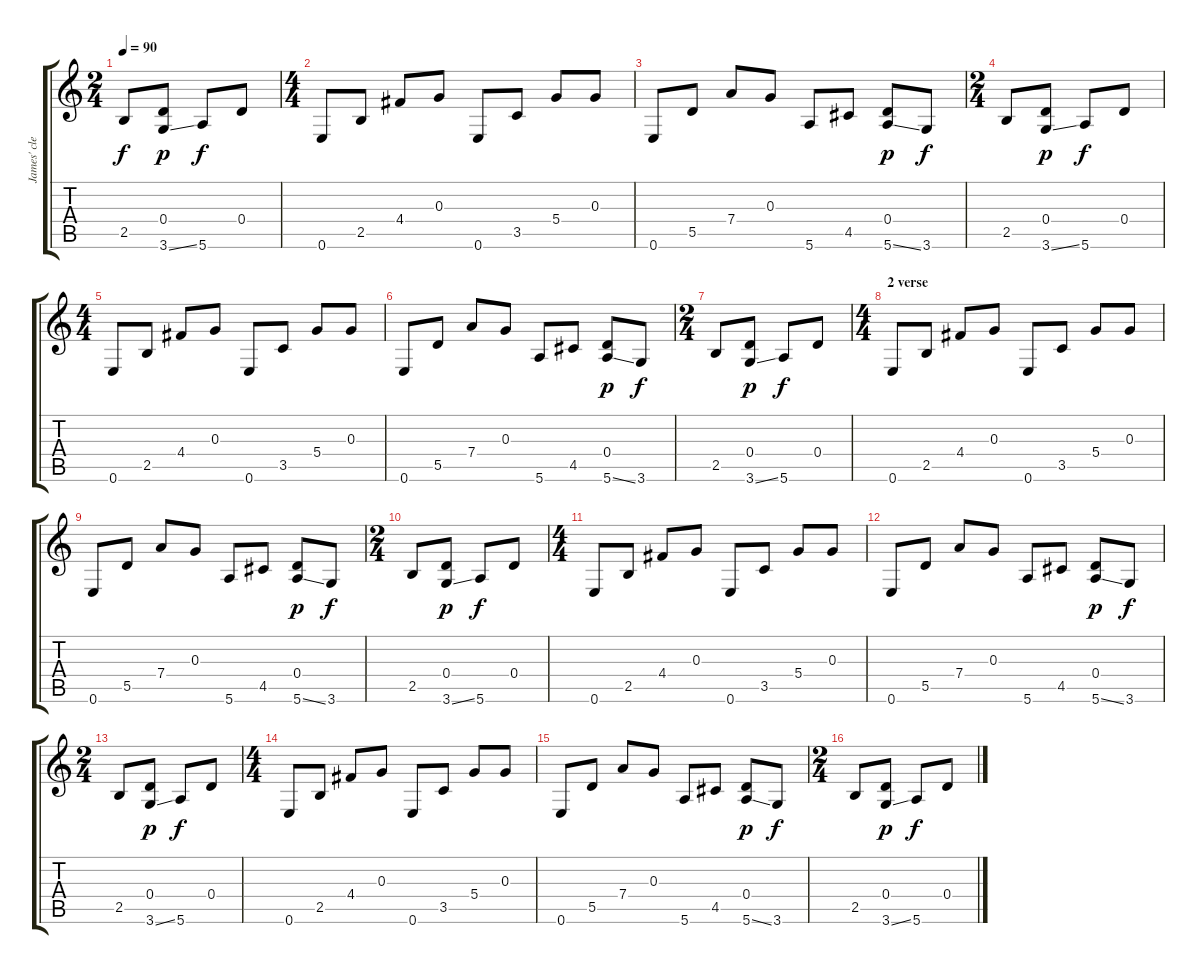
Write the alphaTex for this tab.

\track ("James' clean" "James' cle") {instrument electricguitarclean}
\staff {score tabs}
\tuning (E4 B3 G3 D3 A2 E2) {hide}
\ts (2 4)
\tempo 90
\clef g2
\ks c
2.5.8{dy f} (0.4 3.6{ss}).8{dy p} 5.6.8{dy f} 0.4.8 |
\ts (4 4)
0.6.8 2.5.8 4.4.8 0.3.8 0.6.8 3.5.8 5.4.8 0.3.8 |
0.6.8 5.5.8 7.4.8 0.3.8 5.6.8 4.5.8 (0.4 5.6{ss}).8{dy p} 3.6.8{dy f} |
\ts (2 4)
2.5.8 (0.4 3.6{ss}).8{dy p} 5.6.8{dy f} 0.4.8 |
\ts (4 4)
0.6.8 2.5.8 4.4.8 0.3.8 0.6.8 3.5.8 5.4.8 0.3.8 |
0.6.8 5.5.8 7.4.8 0.3.8 5.6.8 4.5.8 (0.4 5.6{ss}).8{dy p} 3.6.8{dy f} |
\ts (2 4)
2.5.8 (0.4 3.6{ss}).8{dy p} 5.6.8{dy f} 0.4.8 |
\ts (4 4)
\section ("" "2 verse")
0.6.8 2.5.8 4.4.8 0.3.8 0.6.8 3.5.8 5.4.8 0.3.8 |
0.6.8 5.5.8 7.4.8 0.3.8 5.6.8 4.5.8 (0.4 5.6{ss}).8{dy p} 3.6.8{dy f} |
\ts (2 4)
2.5.8 (0.4 3.6{ss}).8{dy p} 5.6.8{dy f} 0.4.8 |
\ts (4 4)
0.6.8 2.5.8 4.4.8 0.3.8 0.6.8 3.5.8 5.4.8 0.3.8 |
0.6.8 5.5.8 7.4.8 0.3.8 5.6.8 4.5.8 (0.4 5.6{ss}).8{dy p} 3.6.8{dy f} |
\ts (2 4)
2.5.8 (0.4 3.6{ss}).8{dy p} 5.6.8{dy f} 0.4.8 |
\ts (4 4)
0.6.8 2.5.8 4.4.8 0.3.8 0.6.8 3.5.8 5.4.8 0.3.8 |
0.6.8 5.5.8 7.4.8 0.3.8 5.6.8 4.5.8 (0.4 5.6{ss}).8{dy p} 3.6.8{dy f} |
\ts (2 4)
2.5.8 (0.4 3.6{ss}).8{dy p} 5.6.8{dy f} 0.4.8
